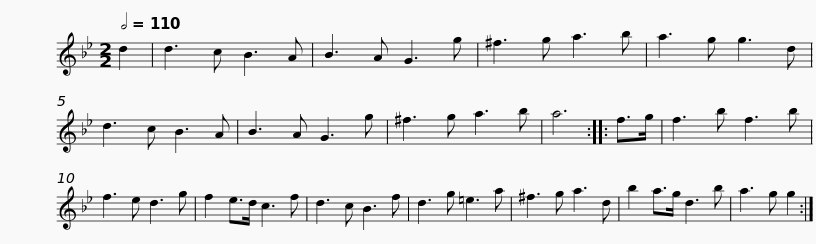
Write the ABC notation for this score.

X:1
L:1/8
Q:1/2=110
M:2/2
I:linebreak $
K:Gmin
V:1 treble
V:1
 d2 | d3 c B3 A | B3 A G3 g | ^f3 g a3 b | a3 g g3 d | %5
 d3 c B3 A | B3 A G3 g | ^f3 g a3 b |$ a6 :: f>g | %10
 f3 b f3 b | f3 e d3 g | f2 e>d c3 f | d3 c B3 f | d3 g =e3 a | %15
 ^f3 g a3 d |$ b2 a>g d3 b | a3 g g2 :| %18
